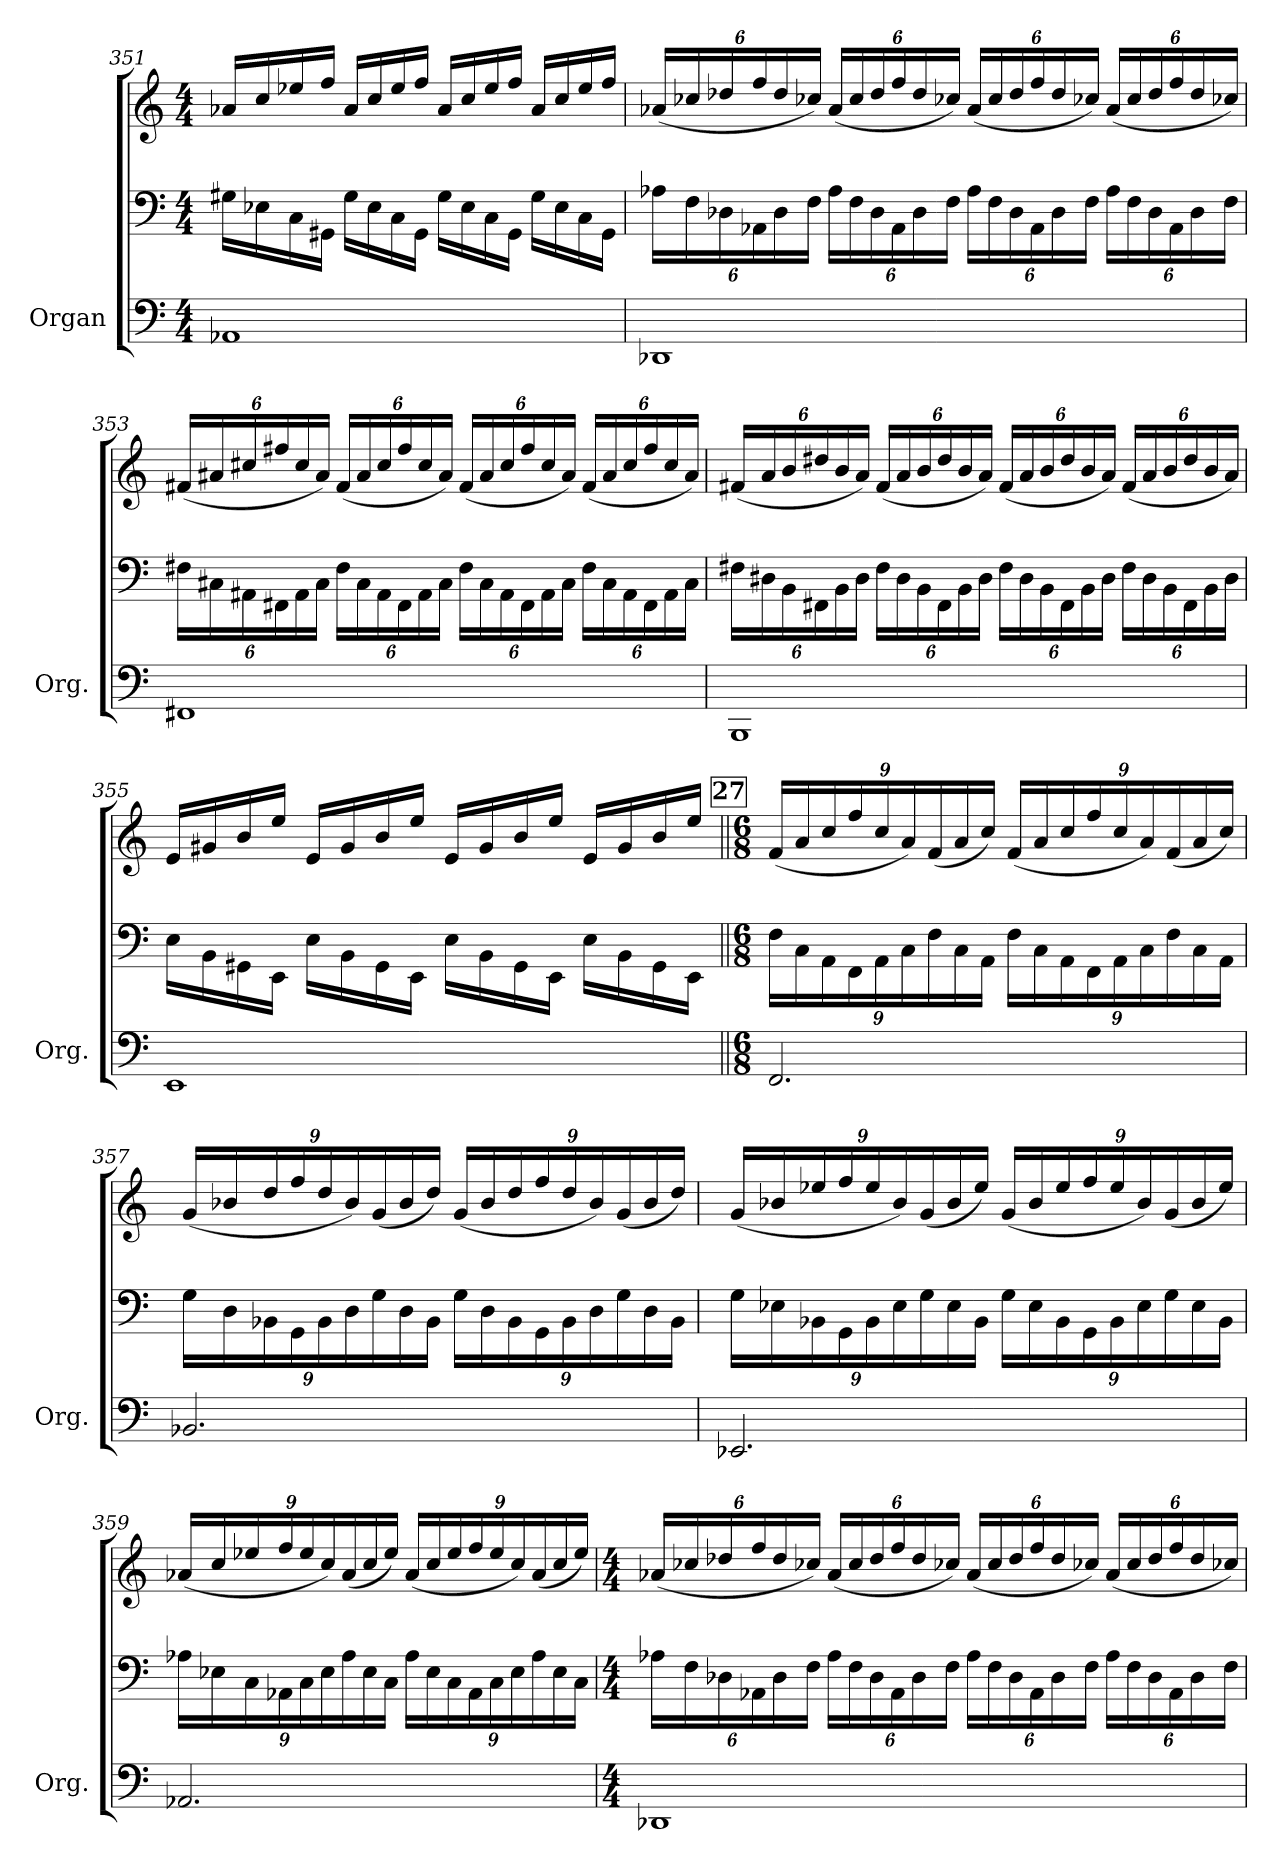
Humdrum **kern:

**kern	**kern	**kern
*part1	*part1	*part1
*staff3	*staff2	*staff1
*I"Organ	*	*
*I'Org.	*	*
!!LO:PB:g=z
*clefF4	*clefF4	*clefG2
*k[]	*k[]	*k[]
*M4/4	*M4/4	*M4/4
=351	=351	=351
1AA-X	16G#X\LL	16a-X/LL
.	16E-X\	16cc/
.	16C\	16ee-X/
.	16GG#X\JJ	16ff/JJ
.	16G#\LL	16a-/LL
.	16E-\	16cc/
.	16C\	16ee-/
.	16GG#\JJ	16ff/JJ
.	16G#\LL	16a-/LL
.	16E-\	16cc/
.	16C\	16ee-/
.	16GG#\JJ	16ff/JJ
.	16G#\LL	16a-/LL
.	16E-\	16cc/
.	16C\	16ee-/
.	16GG#\JJ	16ff/JJ
=352	=352	=352
*	*Xbrackettup	*Xbrackettup
1DD-X	24A-X\LL	(<24a-X/LL
.	24F\	24cc-X/
.	24D-X\	24dd-X/
.	24AA-X\	24ff/
.	24D-\	24dd-/
.	24F\JJ	24cc-X/JJ)
.	24A-\LL	(<24a-/LL
.	24F\	24cc-/
.	24D-\	24dd-/
.	24AA-\	24ff/
.	24D-\	24dd-/
.	24F\JJ	24cc-X/JJ)
.	24A-\LL	(<24a-/LL
.	24F\	24cc-/
.	24D-\	24dd-/
.	24AA-\	24ff/
.	24D-\	24dd-/
.	24F\JJ	24cc-X/JJ)
.	24A-\LL	(<24a-/LL
.	24F\	24cc-/
.	24D-\	24dd-/
.	24AA-\	24ff/
.	24D-\	24dd-/
.	24F\JJ	24cc-X/JJ)
=353	=353	=353
1FF#X	24F#X\LL	(<24f#X/LL
.	24C#X\	24a#X/
.	24AA#X\	24cc#X/
.	24FF#X\	24ff#X/
.	24AA#\	24cc#/
.	24C#\JJ	24a#/JJ)
.	24F#\LL	(<24f#/LL
.	24C#\	24a#/
.	24AA#\	24cc#/
.	24FF#\	24ff#/
.	24AA#\	24cc#/
.	24C#\JJ	24a#/JJ)
.	24F#\LL	(<24f#/LL
.	24C#\	24a#/
.	24AA#\	24cc#/
.	24FF#\	24ff#/
.	24AA#\	24cc#/
.	24C#\JJ	24a#/JJ)
.	24F#\LL	(<24f#/LL
.	24C#\	24a#/
.	24AA#\	24cc#/
.	24FF#\	24ff#/
.	24AA#\	24cc#/
.	24C#\JJ	24a#/JJ)
!!LO:LB:g=z
=354	=354	=354
1BBB	24F#X\LL	(<24f#X/LL
.	24D#X\	24a/
.	24BB\	24b/
.	24FF#X\	24dd#X/
.	24BB\	24b/
.	24D#\JJ	24a/JJ)
.	24F#\LL	(<24f#/LL
.	24D#\	24a/
.	24BB\	24b/
.	24FF#\	24dd#/
.	24BB\	24b/
.	24D#\JJ	24a/JJ)
.	24F#\LL	(<24f#/LL
.	24D#\	24a/
.	24BB\	24b/
.	24FF#\	24dd#/
.	24BB\	24b/
.	24D#\JJ	24a/JJ)
.	24F#\LL	(<24f#/LL
.	24D#\	24a/
.	24BB\	24b/
.	24FF#\	24dd#/
.	24BB\	24b/
.	24D#\JJ	24a/JJ)
=355	=355	=355
1EE	16E\LL	16e/LL
.	16BB\	16g#X/
.	16GG#X\	16b/
.	16EE\JJ	16ee/JJ
.	16E\LL	16e/LL
.	16BB\	16g#/
.	16GG#\	16b/
.	16EE\JJ	16ee/JJ
.	16E\LL	16e/LL
.	16BB\	16g#/
.	16GG#\	16b/
.	16EE\JJ	16ee/JJ
.	16E\LL	16e/LL
.	16BB\	16g#/
.	16GG#\	16b/
.	16EE\JJ	16ee/JJ
!!LO:REH:place=s1:a:B:fs=14:t=27
=356||	=356||	=356||
*M6/8	*M6/8	*M6/8
2.FF/	24F\LL	(<24f/LL
.	24C\	24a/
.	24AA\	24cc/
.	24FF\	24ff/
.	24AA\	24cc/
.	24C\	24a/)
.	24F\	(<24f/
.	24C\	24a/
.	24AA\JJ	24cc/JJ)
.	24F\LL	(<24f/LL
.	24C\	24a/
.	24AA\	24cc/
.	24FF\	24ff/
.	24AA\	24cc/
.	24C\	24a/)
.	24F\	(<24f/
.	24C\	24a/
.	24AA\JJ	24cc/JJ)
=357	=357	=357
2.BB-X/	24G\LL	(<24g/LL
.	24D\	24b-X/
.	24BB-X\	24dd/
.	24GG\	24ff/
.	24BB-\	24dd/
.	24D\	24b-/)
.	24G\	(<24g/
.	24D\	24b-/
.	24BB-\JJ	24dd/JJ)
.	24G\LL	(<24g/LL
.	24D\	24b-/
.	24BB-\	24dd/
.	24GG\	24ff/
.	24BB-\	24dd/
.	24D\	24b-/)
.	24G\	(<24g/
.	24D\	24b-/
.	24BB-\JJ	24dd/JJ)
!!LO:LB:g=z
=358	=358	=358
2.EE-X/	24G\LL	(<24g/LL
.	24E-X\	24b-X/
.	24BB-X\	24ee-X/
.	24GG\	24ff/
.	24BB-\	24ee-/
.	24E-\	24b-/)
.	24G\	(<24g/
.	24E-\	24b-/
.	24BB-\JJ	24ee-/JJ)
.	24G\LL	(<24g/LL
.	24E-\	24b-/
.	24BB-\	24ee-/
.	24GG\	24ff/
.	24BB-\	24ee-/
.	24E-\	24b-/)
.	24G\	(<24g/
.	24E-\	24b-/
.	24BB-\JJ	24ee-/JJ)
=359	=359	=359
2.AA-X/	24A-X\LL	(<24a-X/LL
.	24E-X\	24cc/
.	24C\	24ee-X/
.	24AA-X\	24ff/
.	24C\	24ee-/
.	24E-\	24cc/)
.	24A-\	(<24a-/
.	24E-\	24cc/
.	24C\JJ	24ee-/JJ)
.	24A-\LL	(<24a-/LL
.	24E-\	24cc/
.	24C\	24ee-/
.	24AA-\	24ff/
.	24C\	24ee-/
.	24E-\	24cc/)
.	24A-\	(<24a-/
.	24E-\	24cc/
.	24C\JJ	24ee-/JJ)
=360	=360	=360
*M4/4	*M4/4	*M4/4
1DD-X	24A-X\LL	(<24a-X/LL
.	24F\	24cc-X/
.	24D-X\	24dd-X/
.	24AA-X\	24ff/
.	24D-\	24dd-/
.	24F\JJ	24cc-X/JJ)
.	24A-\LL	(<24a-/LL
.	24F\	24cc-/
.	24D-\	24dd-/
.	24AA-\	24ff/
.	24D-\	24dd-/
.	24F\JJ	24cc-X/JJ)
.	24A-\LL	(<24a-/LL
.	24F\	24cc-/
.	24D-\	24dd-/
.	24AA-\	24ff/
.	24D-\	24dd-/
.	24F\JJ	24cc-X/JJ)
.	24A-\LL	(<24a-/LL
.	24F\	24cc-/
.	24D-\	24dd-/
.	24AA-\	24ff/
.	24D-\	24dd-/
.	24F\JJ	24cc-X/JJ)
=	=	=
*-	*-	*-
